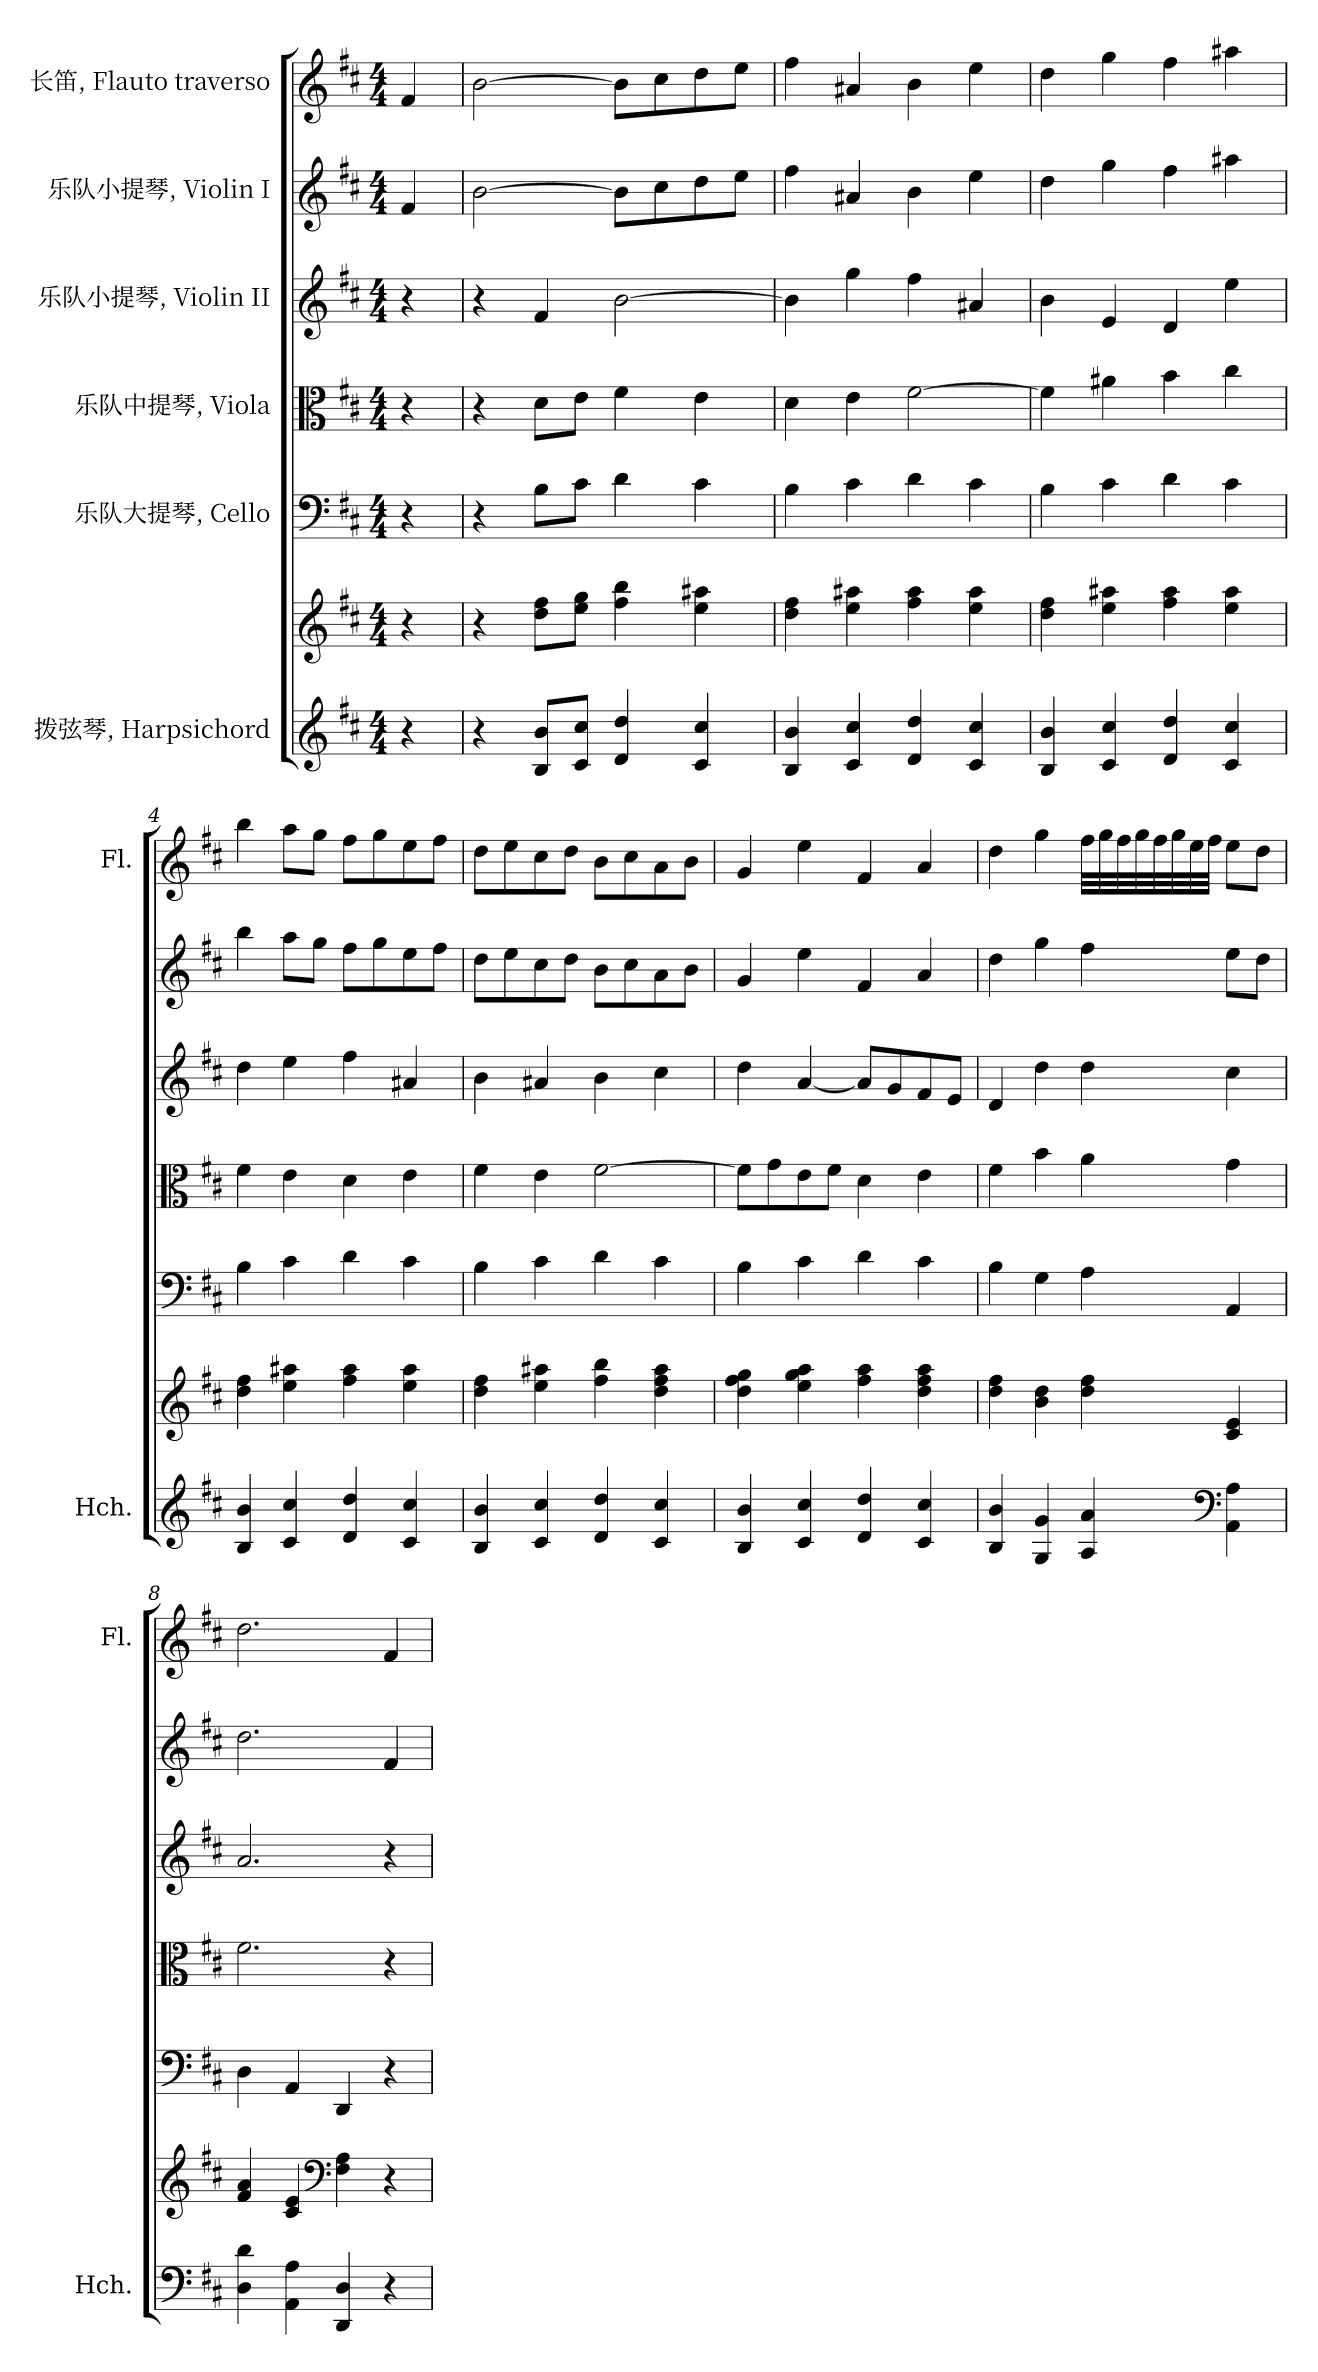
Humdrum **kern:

**kern	**kern	**kern	**kern	**kern	**kern	**kern
*part6	*part6	*part5	*part4	*part3	*part2	*part1
*staff7	*staff6	*staff5	*staff4	*staff3	*staff2	*staff1
*I"拨弦琴, Harpsichord	*	*I"乐队大提琴, Cello	*I"乐队中提琴, Viola	*I"乐队小提琴, Violin II	*I"乐队小提琴, Violin I	*I"长笛, Flauto traverso
*I'Hch.	*	*	*	*	*	*I'Fl.
*clefG2	*clefG2	*clefF4	*clefC3	*clefG2	*clefG2	*clefG2
*k[f#c#]	*k[f#c#]	*k[f#c#]	*k[f#c#]	*k[f#c#]	*k[f#c#]	*k[f#c#]
*M4/4	*M4/4	*M4/4	*M4/4	*M4/4	*M4/4	*M4/4
*MM168	*MM168	*MM168	*MM168	*MM168	*MM168	*MM168
=	=	=	=	=	=	=
4r	4r	4r	4r	4r	4f#/	4f#/
=1	=1	=1	=1	=1	=1	=1
4r	4r	4r	4r	4r	[2b\	[2b\
8B/ 8b/L	8dd\ 8ff#\L	8B\L	8d\L	4f#/	.	.
8c#/ 8cc#/J	8ee\ 8gg\J	8c#\J	8e\J	.	.	.
4d/ 4dd/	4ff#\ 4bb\	4d\	4f#\	[2b\	8b\L]	8b\L]
.	.	.	.	.	8cc#\	8cc#\
4c#/ 4cc#/	4ee\ 4aa#X\	4c#\	4e\	.	8dd\	8dd\
.	.	.	.	.	8ee\J	8ee\J
=2	=2	=2	=2	=2	=2	=2
4B/ 4b/	4dd\ 4ff#\	4B\	4d\	4b\]	4ff#\	4ff#\
4c#/ 4cc#/	4ee\ 4aa#X\	4c#\	4e\	4gg\	4a#X/	4a#X/
4d/ 4dd/	4ff#\ 4aa#\	4d\	[2f#\	4ff#\	4b\	4b\
4c#/ 4cc#/	4ee\ 4aa#\	4c#\	.	4a#X/	4ee\	4ee\
=3	=3	=3	=3	=3	=3	=3
4B/ 4b/	4dd\ 4ff#\	4B\	4f#\]	4b\	4dd\	4dd\
4c#/ 4cc#/	4ee\ 4aa#X\	4c#\	4a#X\	4e/	4gg\	4gg\
4d/ 4dd/	4ff#\ 4aa#\	4d\	4b\	4d/	4ff#\	4ff#\
4c#/ 4cc#/	4ee\ 4aa#\	4c#\	4cc#\	4ee\	4aa#X\	4aa#X\
!!LO:PB:g=z
=4	=4	=4	=4	=4	=4	=4
4B/ 4b/	4dd\ 4ff#\	4B\	4f#\	4dd\	4bb\	4bb\
4c#/ 4cc#/	4ee\ 4aa#X\	4c#\	4e\	4ee\	8aa\L	8aa\L
.	.	.	.	.	8gg\J	8gg\J
4d/ 4dd/	4ff#\ 4aa#\	4d\	4d\	4ff#\	8ff#\L	8ff#\L
.	.	.	.	.	8gg\	8gg\
4c#/ 4cc#/	4ee\ 4aa#\	4c#\	4e\	4a#X/	8ee\	8ee\
.	.	.	.	.	8ff#\J	8ff#\J
=5	=5	=5	=5	=5	=5	=5
4B/ 4b/	4dd\ 4ff#\	4B\	4f#\	4b\	8dd\L	8dd\L
.	.	.	.	.	8ee\	8ee\
4c#/ 4cc#/	4ee\ 4aa#X\	4c#\	4e\	4a#X/	8cc#\	8cc#\
.	.	.	.	.	8dd\J	8dd\J
4d/ 4dd/	4ff#\ 4bb\	4d\	[2f#\	4b\	8b\L	8b\L
.	.	.	.	.	8cc#\	8cc#\
4c#/ 4cc#/	4dd\ 4ff#\ 4aa#\	4c#\	.	4cc#\	8a\	8a\
.	.	.	.	.	8b\J	8b\J
=6	=6	=6	=6	=6	=6	=6
4B/ 4b/	4dd\ 4ff#\ 4gg\	4B\	8f#\L]	4dd\	4g/	4g/
.	.	.	8g\	.	.	.
4c#/ 4cc#/	4ee\ 4gg\ 4aa\	4c#\	8e\	[4a/	4ee\	4ee\
.	.	.	8f#\J	.	.	.
4d/ 4dd/	4ff#\ 4aa\	4d\	4d\	8a/L]	4f#/	4f#/
.	.	.	.	8g/	.	.
4c#/ 4cc#/	4dd\ 4ff#\ 4aa\	4c#\	4e\	8f#/	4a/	4a/
.	.	.	.	8e/J	.	.
=7	=7	=7	=7	=7	=7	=7
4B/ 4b/	4dd\ 4ff#\	4B\	4f#\	4d/	4dd\	4dd\
4G/ 4g/	4b\ 4dd\	4G\	4b\	4dd\	4gg\	4gg\
4A/ 4a/	4dd\ 4ff#\	4A\	4a\	4dd\	4ff#\	32ff#\LLL
.	.	.	.	.	.	32gg\
.	.	.	.	.	.	32ff#\
.	.	.	.	.	.	32gg\
.	.	.	.	.	.	32ff#\
.	.	.	.	.	.	32gg\
.	.	.	.	.	.	32ee\
.	.	.	.	.	.	32ff#\JJJ
*clefF4	*	*	*	*	*	*
4AA\ 4A\	4c#/ 4e/	4AA/	4g\	4cc#\	8ee\L	8ee\L
.	.	.	.	.	8dd\J	8dd\J
!!LO:PB:g=z
=8	=8	=8	=8	=8	=8	=8
4D\ 4d\	4f#/ 4a/	4D\	2.f#\	2.a/	2.dd\	2.dd\
4AA\ 4A\	4c#/ 4e/	4AA/	.	.	.	.
*	*clefF4	*	*	*	*	*
4DD/ 4D/	4F#\ 4A\	4DD/	.	.	.	.
4r	4r	4r	4r	4r	4f#/	4f#/
=	=	=	=	=	=	=
*-	*-	*-	*-	*-	*-	*-
